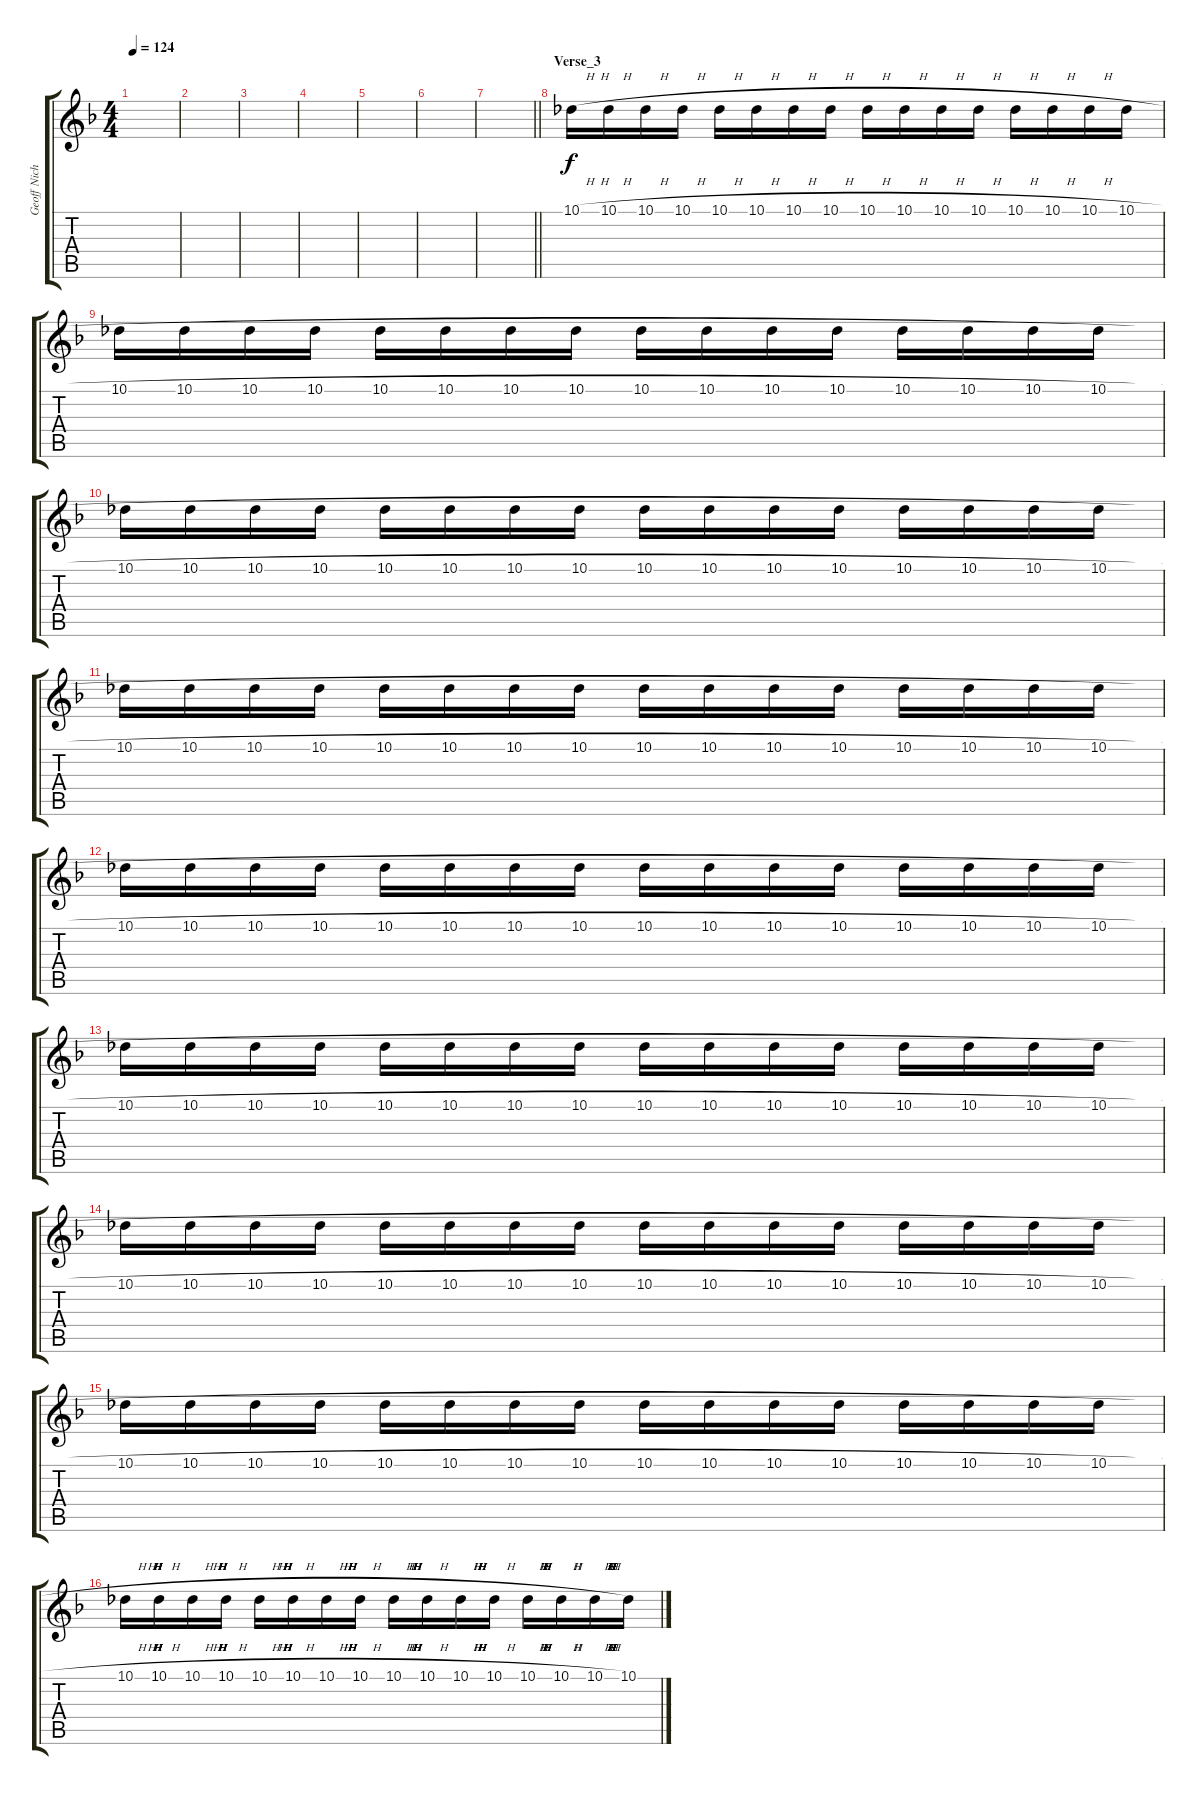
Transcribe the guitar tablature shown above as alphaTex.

\track ("Geoff Nichols" "Geoff Nich") {instrument synthstrings1}
\staff {score tabs}
\tuning (Eb4 Bb3 Gb3 Db3 Ab2 Eb2) {hide}
\ts (4 4)
\tempo 124
\clef g2
\ks f
|
|
|
|
|
|
\barLineRight lightlight
|
\section ("" "Verse_3")
10.1{h}.16 10.1{h}.16 10.1{h}.16 10.1{h}.16 10.1{h}.16 10.1{h}.16 10.1{h}.16 10.1{h}.16 10.1{h}.16 10.1{h}.16 10.1{h}.16 10.1{h}.16 10.1{h}.16 10.1{h}.16 10.1{h}.16 10.1{h}.16 |
10.1{h}.16 10.1{h}.16 10.1{h}.16 10.1{h}.16 10.1{h}.16 10.1{h}.16 10.1{h}.16 10.1{h}.16 10.1{h}.16 10.1{h}.16 10.1{h}.16 10.1{h}.16 10.1{h}.16 10.1{h}.16 10.1{h}.16 10.1{h}.16 |
10.1{h}.16 10.1{h}.16 10.1{h}.16 10.1{h}.16 10.1{h}.16 10.1{h}.16 10.1{h}.16 10.1{h}.16 10.1{h}.16 10.1{h}.16 10.1{h}.16 10.1{h}.16 10.1{h}.16 10.1{h}.16 10.1{h}.16 10.1{h}.16 |
10.1{h}.16 10.1{h}.16 10.1{h}.16 10.1{h}.16 10.1{h}.16 10.1{h}.16 10.1{h}.16 10.1{h}.16 10.1{h}.16 10.1{h}.16 10.1{h}.16 10.1{h}.16 10.1{h}.16 10.1{h}.16 10.1{h}.16 10.1{h}.16 |
10.1{h}.16 10.1{h}.16 10.1{h}.16 10.1{h}.16 10.1{h}.16 10.1{h}.16 10.1{h}.16 10.1{h}.16 10.1{h}.16 10.1{h}.16 10.1{h}.16 10.1{h}.16 10.1{h}.16 10.1{h}.16 10.1{h}.16 10.1{h}.16 |
10.1{h}.16 10.1{h}.16 10.1{h}.16 10.1{h}.16 10.1{h}.16 10.1{h}.16 10.1{h}.16 10.1{h}.16 10.1{h}.16 10.1{h}.16 10.1{h}.16 10.1{h}.16 10.1{h}.16 10.1{h}.16 10.1{h}.16 10.1{h}.16 |
10.1{h}.16 10.1{h}.16 10.1{h}.16 10.1{h}.16 10.1{h}.16 10.1{h}.16 10.1{h}.16 10.1{h}.16 10.1{h}.16 10.1{h}.16 10.1{h}.16 10.1{h}.16 10.1{h}.16 10.1{h}.16 10.1{h}.16 10.1{h}.16 |
10.1{h}.16 10.1{h}.16 10.1{h}.16 10.1{h}.16 10.1{h}.16 10.1{h}.16 10.1{h}.16 10.1{h}.16 10.1{h}.16 10.1{h}.16 10.1{h}.16 10.1{h}.16 10.1{h}.16 10.1{h}.16 10.1{h}.16 10.1{h}.16 |
10.1{h}.16 10.1{h}.16 10.1{h}.16 10.1{h}.16 10.1{h}.16 10.1{h}.16 10.1{h}.16 10.1{h}.16 10.1{h}.16 10.1{h}.16 10.1{h}.16 10.1{h}.16 10.1{h}.16 10.1{h}.16 10.1{h}.16 10.1{h}.16
